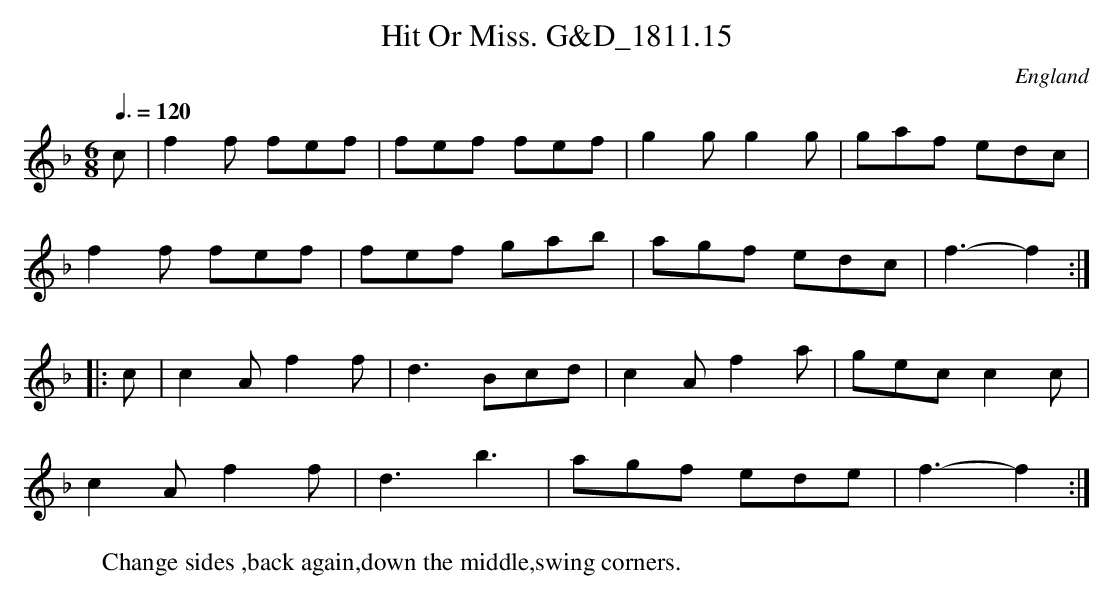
X:1
T:Hit Or Miss. G&D_1811.15
M:6/8
L:1/8
Q:3/8=120
O:England
W:Change sides ,back again,down the middle,swing corners.
K:F
c|f2f fef|fef fef|g2gg2g|gaf edc|
f2f fef|fef gab|agf edc|f3-f2:|
|:c|c2Af2f|d3Bcd|c2Af2a|gecc2c|
c2Af2f|d3b3|agf ede|f3-f2:|
